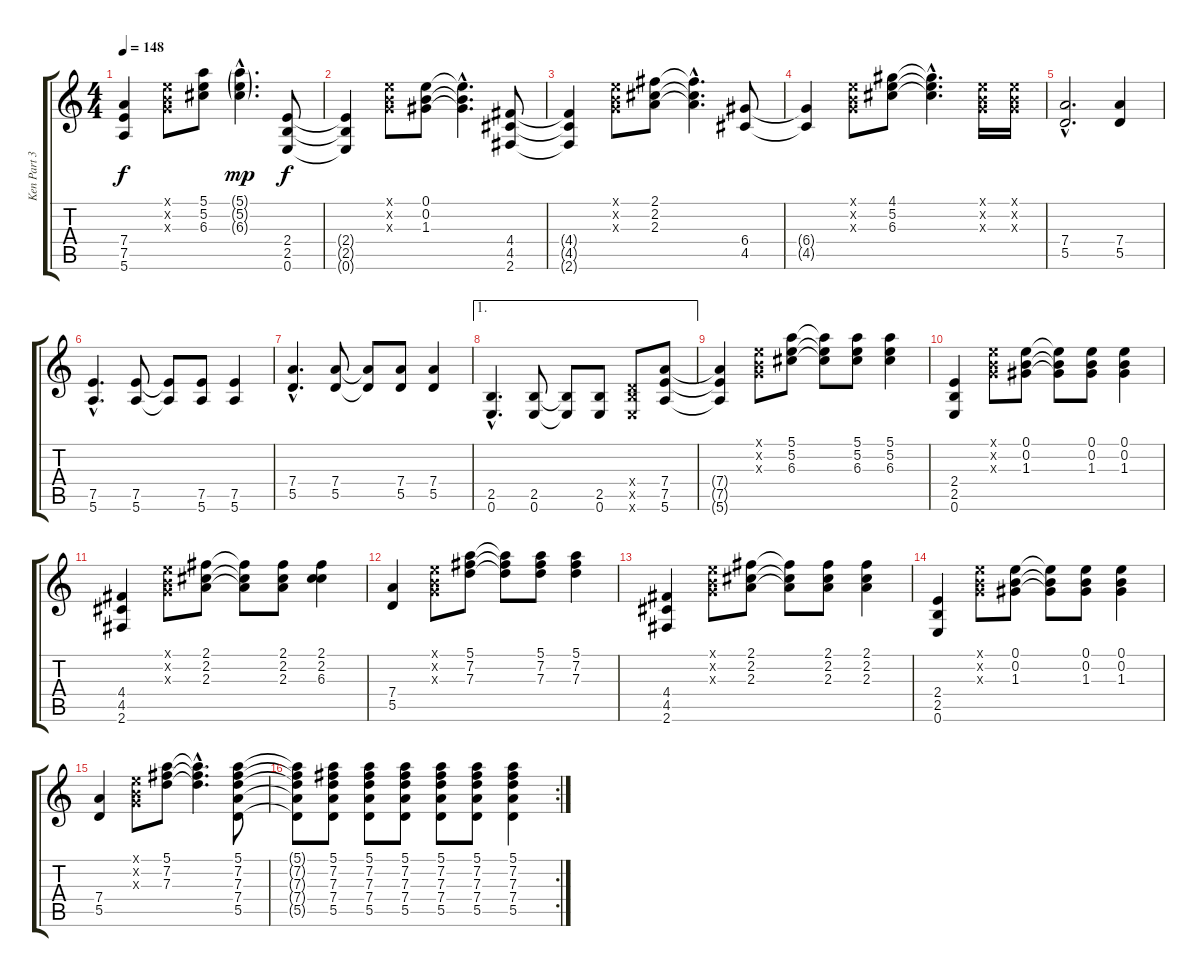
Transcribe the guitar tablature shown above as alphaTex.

\track ("Ken Part 3" "Ken Part 3") {instrument distortionguitar}
\staff {score tabs}
\tuning (E4 B3 G3 D3 A2 E2) {hide}
\ts (4 4)
\tempo 148
\clef g2
\ks c
(7.4{t} 7.5{t} 5.6{t}).4{dy f} (0.1{x} 0.2{x} 0.3{x}).8 (5.1 5.2 6.3).8 (5.1{g hac} 5.2{g hac} 6.3{g hac}).4{d dy mp} (2.4 2.5 0.6).8{dy f} |
(2.4{t} 2.5{t} 0.6{t}).4 (0.1{x} 0.2{x} 0.3{x}).8 (0.1 0.2 1.3).8 (0.1{hac t} 0.2{hac t} 1.3{hac t}).4{d} (4.4 4.5 2.6).8 |
(4.4{t} 4.5{t} 2.6{t}).4 (0.1{x} 0.2{x} 0.3{x}).8 (2.1 2.2 2.3).8 (2.1{hac t} 2.2{hac t} 2.3{hac t}).4{d} (6.4 4.5).8 |
(6.4{t} 4.5{t}).4 (0.1{x} 0.2{x} 0.3{x}).8 (4.1 5.2 6.3).8 (4.1{hac t} 5.2{hac t} 6.3{hac t}).4{d} (0.1{x} 0.2{x} 0.3{x}).16 (0.1{x} 0.2{x} 0.3{x}).16 |
(7.4{hac} 5.5{hac}).2{d} (7.4 5.5).4 |
(7.5{hac} 5.6{hac}).4{d} (7.5 5.6).8 (7.5{t} 5.6{t}).8 (7.5 5.6).8 (7.5 5.6).4 |
(7.4{hac} 5.5{hac}).4{d} (7.4 5.5).8 (7.4{t} 5.5{t}).8 (7.4 5.5).8 (7.4 5.5).4 |
\ae 1
(2.5{hac} 0.6{hac}).4{d} (2.5 0.6).8 (2.5{t} 0.6{t}).8 (2.5 0.6).8 (0.4{x} 2.5{x} 0.6{x}).8 (7.4 7.5 5.6).8 |
(7.4{t} 7.5{t} 5.6{t}).4 (0.1{x} 0.2{x} 0.3{x}).8 (5.1 5.2 6.3).8 (5.1{t} 5.2{t} 6.3{t}).8 (5.1 5.2 6.3).8 (5.1 5.2 6.3).4 |
(2.4 2.5 0.6).4 (0.1{x} 0.2{x} 0.3{x}).8 (0.1 0.2 1.3).8 (0.1{t} 0.2{t} 1.3{t}).8 (0.1 0.2 1.3).8 (0.1 0.2 1.3).4 |
(4.4 4.5 2.6).4 (0.1{x} 0.2{x} 0.3{x}).8 (2.1 2.2 2.3).8 (2.1{t} 2.2{t} 2.3{t}).8 (2.1 2.2 2.3).8 (2.1 2.2 6.3).4 |
(7.4 5.5).4 (0.1{x} 0.2{x} 0.3{x}).8 (5.1 7.2 7.3).8 (5.1{t} 7.2{t} 7.3{t}).8 (5.1 7.2 7.3).8 (5.1 7.2 7.3).4 |
(4.4 4.5 2.6).4 (0.1{x} 0.2{x} 0.3{x}).8 (2.1 2.2 2.3).8 (2.1{t} 2.2{t} 2.3{t}).8 (2.1 2.2 2.3).8 (2.1 2.2 2.3).4 |
(2.4 2.5 0.6).4 (0.1{x} 0.2{x} 0.3{x}).8 (0.1 0.2 1.3).8 (0.1{t} 0.2{t} 1.3{t}).8 (0.1 0.2 1.3).8 (0.1 0.2 1.3).4 |
(7.4 5.5).4 (0.1{x} 0.2{x} 0.3{x}).8 (5.1 7.2 7.3).8 (5.1{hac t} 7.2{hac t} 7.3{hac t}).4{d} (5.1 7.2 7.3 7.4 5.5).8 |
\rc 2
(5.1{t} 7.2{t} 7.3{t} 7.4{t} 5.5{t}).8 (5.1 7.2 7.3 7.4 5.5).8 (5.1 7.2 7.3 7.4 5.5).8 (5.1 7.2 7.3 7.4 5.5).8 (5.1 7.2 7.3 7.4 5.5).8 (5.1 7.2 7.3 7.4 5.5).8 (5.1 7.2 7.3 7.4 5.5).4
